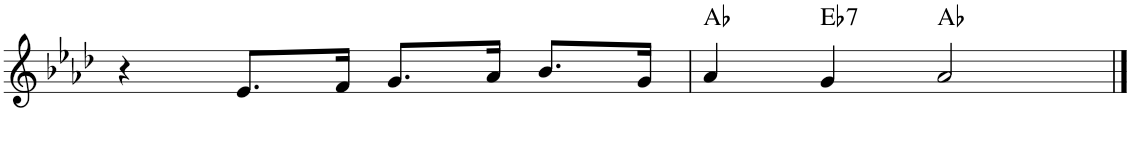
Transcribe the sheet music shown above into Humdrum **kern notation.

**kern	**harte
*part1	*part1
*staff1	*
*I"Piano	*
*I'Pno.	*
!!LO:PB:g=z
*clefG2	*
*k[b-e-a-d-]	*
*M4/4	*
=97	=97
4r	.
8.e-/L	.
16f/Jk	.
8.g/L	.
16a-/Jk	.
8.b-/L	.
16g/Jk	.
=98	=98
4a-/	Ab:maj
!	!LO:H:kt=7
4g/	Eb:7
2a-/	Ab:maj
==	==
*-	*-
